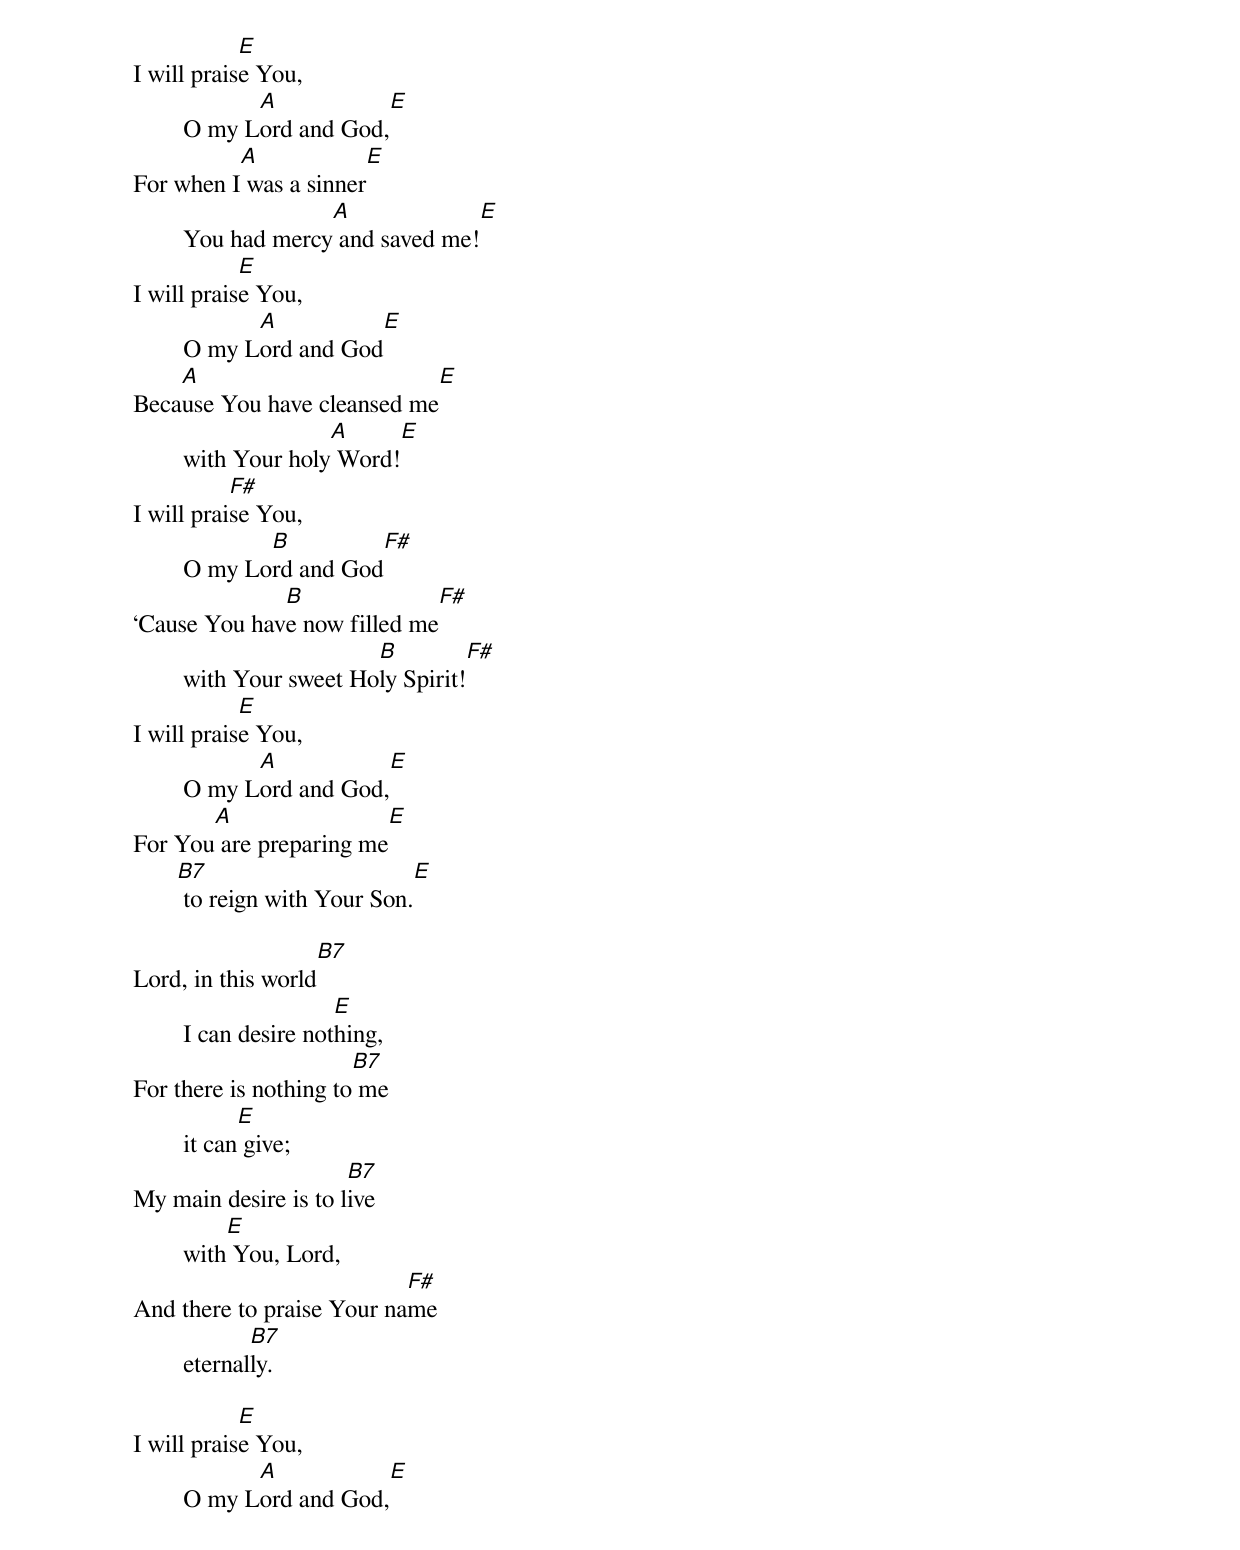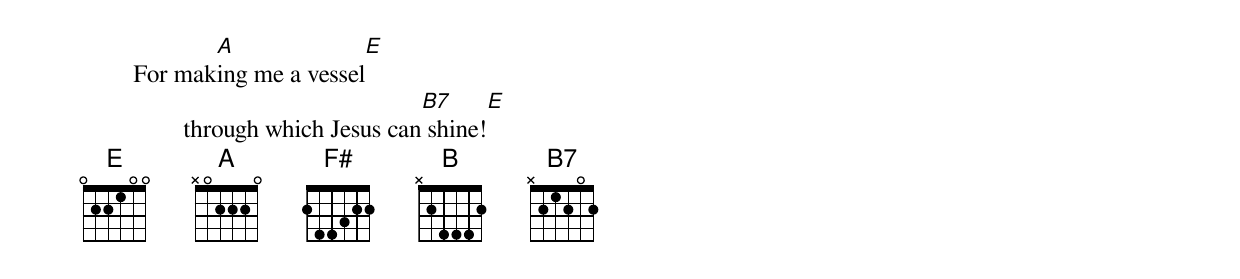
                    E
	I will praise You,
                      A                 E
		O my Lord and God,
                  A                      E
	For when I was a sinner
                             A                 E
		You had mercy and saved me!
                    E
	I will praise You,
                      A                 E
		O my Lord and God
            A                                 E
	Because You have cleansed me
                              A          E
		with Your holy Word!
                   F#
	I will praise You,
                       B                F#
		O my Lord and God
                      B                           F#
	‘Cause You have now filled me
                                  B                    F#
		with Your sweet Holy Spirit!
                    E
	I will praise You,
                      A                 E
		O my Lord and God,
               A                   E
	For You are preparing me
               B7                            E
		to reign with Your Son.

	                             B7
	Lord, in this world
                                E
		I can desire nothing,
                               B7
	For there is nothing to me
                      E
		it can give;
                              B7
	My main desire is to live
                    E
		with You, Lord,
                                   F#
	And there to praise Your name
                       B7
		eternally.

                    E
	I will praise You,
                      A                 E
		O my Lord and God,
               A                        E
	For making me a vessel
                                       B7                 E
		through which Jesus can shine!
